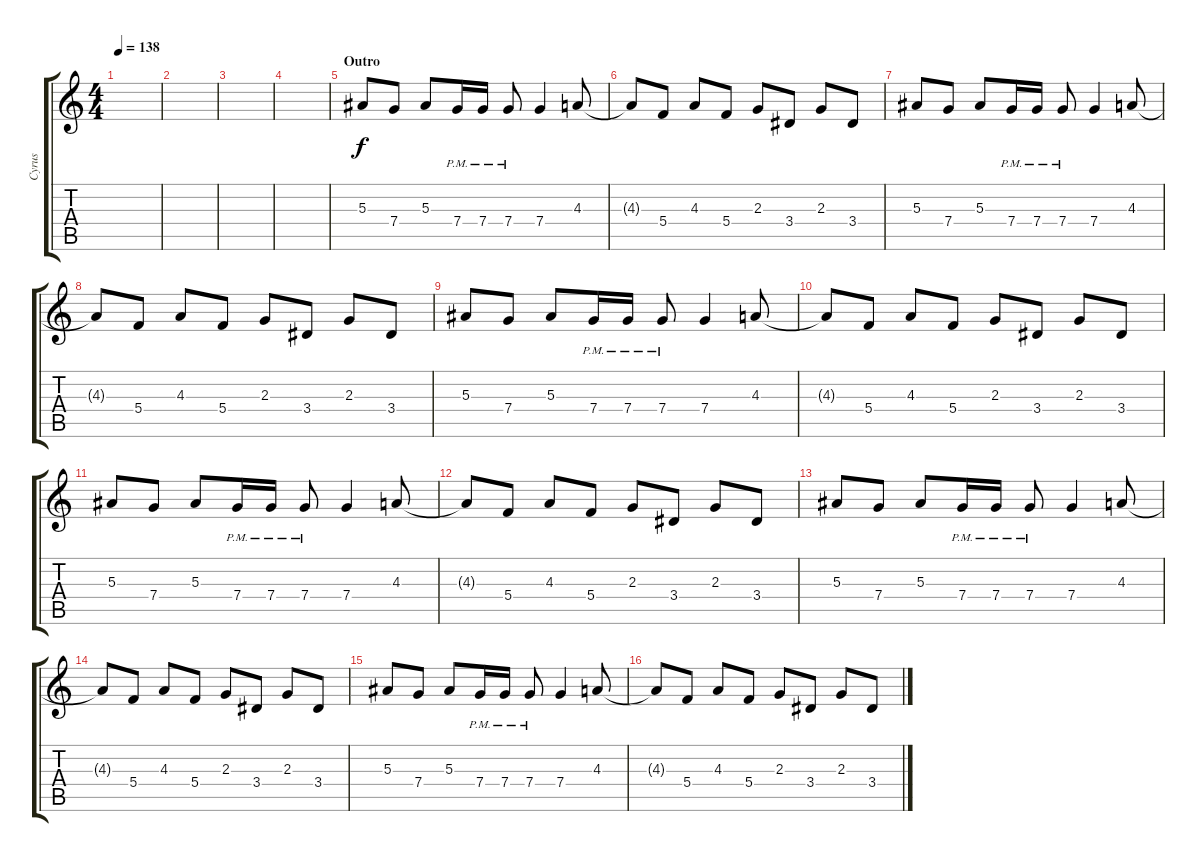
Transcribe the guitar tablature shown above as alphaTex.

\track ("Cyrus" "Cyrus") {instrument distortionguitar}
\staff {score tabs}
\tuning (D4 A3 F3 C3 G2 D2) {hide}
\ts (4 4)
\tempo 138
\clef g2
\ks c
|
|
|
|
\section ("" "Outro")
5.3.8 7.4.8 5.3.8 7.4{pm}.16 7.4{pm}.16 7.4{pm}.8 7.4.4 4.3.8 |
4.3{t}.8 5.4.8 4.3.8 5.4.8 2.3.8 3.4.8 2.3.8 3.4.8 |
5.3.8 7.4.8 5.3.8 7.4{pm}.16 7.4{pm}.16 7.4{pm}.8 7.4.4 4.3.8 |
4.3{t}.8 5.4.8 4.3.8 5.4.8 2.3.8 3.4.8 2.3.8 3.4.8 |
5.3.8 7.4.8 5.3.8 7.4{pm}.16 7.4{pm}.16 7.4{pm}.8 7.4.4 4.3.8 |
4.3{t}.8 5.4.8 4.3.8 5.4.8 2.3.8 3.4.8 2.3.8 3.4.8 |
5.3.8 7.4.8 5.3.8 7.4{pm}.16 7.4{pm}.16 7.4{pm}.8 7.4.4 4.3.8 |
4.3{t}.8 5.4.8 4.3.8 5.4.8 2.3.8 3.4.8 2.3.8 3.4.8 |
5.3.8 7.4.8 5.3.8 7.4{pm}.16 7.4{pm}.16 7.4{pm}.8 7.4.4 4.3.8 |
4.3{t}.8 5.4.8 4.3.8 5.4.8 2.3.8 3.4.8 2.3.8 3.4.8 |
5.3.8 7.4.8 5.3.8 7.4{pm}.16 7.4{pm}.16 7.4{pm}.8 7.4.4 4.3.8 |
4.3{t}.8 5.4.8 4.3.8 5.4.8 2.3.8 3.4.8 2.3.8 3.4.8
